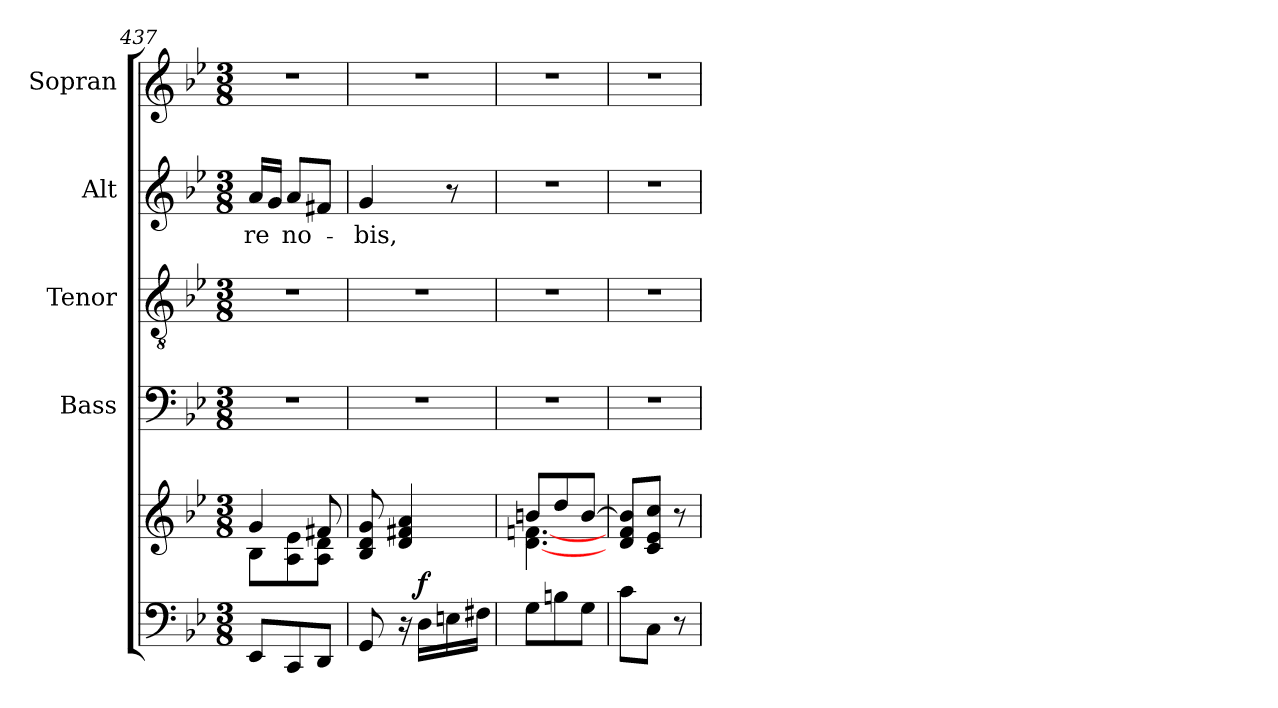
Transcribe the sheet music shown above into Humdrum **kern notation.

**kern	**kern	**dynam	**kern	**kern	**kern	**text	**kern
*part5	*part5	*part5	*part4	*part3	*part2	*part2	*part1
*staff6	*staff5	*staff5/6	*staff4	*staff3	*staff2	*staff2	*staff1
*	*	*	*I"Bass	*I"Tenor	*I"Alt	*	*I"Sopran
*	*	*	*I'B.	*I'T.	*I'A.	*	*I'S.
*clefF4	*clefG2	*	*clefF4	*clefGv2	*clefG2	*	*clefG2
*k[b-e-]	*k[b-e-]	*	*k[b-e-]	*k[b-e-]	*k[b-e-]	*	*k[b-e-]
*B-:	*B-:	*	*B-:	*B-:	*B-:	*	*B-:
*M3/8	*M3/8	*	*M3/8	*M3/8	*M3/8	*	*M3/8
=437	=437	=437	=437	=437	=437	=437	=437
*	*^	*	*	*	*	*	*
!	!	!	!	!	!	!	!LO:LY:b	!
8EE-/L	4g/	8B-\L	.	4.r	4.r	16a/LL	-re	4.r
.	.	.	.	.	.	16g/JJ	.	.
!	!	!	!	!	!	!	!LO:LY:b	!
8CC/	.	8A\ 8e-\	.	.	.	8a/L	no-	.
8DD/J	8f#X/	8A\ 8d\J	.	.	.	8f#X/J	.	.
!!LO:LB:g=z
=438	=438	=438	=438	=438	=438	=438	=438	=438
!	!	!	!	!	!	!	!LO:LY:b	!
*	*v	*v	*	*	*	*	*	*
8GG/	8B-/ 8d/ 8g/	.	4.r	4.r	4g/	-bis,	4.r
16r	4d/ 4f#X/ 4a/	.	.	.	.	.	.
!	!	!LO:DY:a=2	!	!	!	!	!
16D\LL	.	f	.	.	.	.	.
16En\	.	.	.	.	8r	.	.
16F#X\JJ	.	.	.	.	.	.	.
=439	=439	=439	=439	=439	=439	=439	=439
*	*^	*	*	*	*	*	*
8G\L	8bn/L	[<4.d\ [<4.fn\	.	4.r	4.r	4.r	.	4.r
8Bn\	8dd/	.	.	.	.	.	.	.
8G\J	[>8b/J	.	.	.	.	.	.	.
*	*v	*v	*	*	*	*	*	*
=440	=440	=440	=440	=440	=440	=440	=440
8c\L	8d/ 8f/ 8b/]L	.	4.r	4.r	4.r	.	4.r
8C\J	8c/ 8e-/ 8cc/J	.	.	.	.	.	.
8r	8r	.	.	.	.	.	.
=	=	=	=	=	=	=	=
*-	*-	*-	*-	*-	*-	*-	*-
